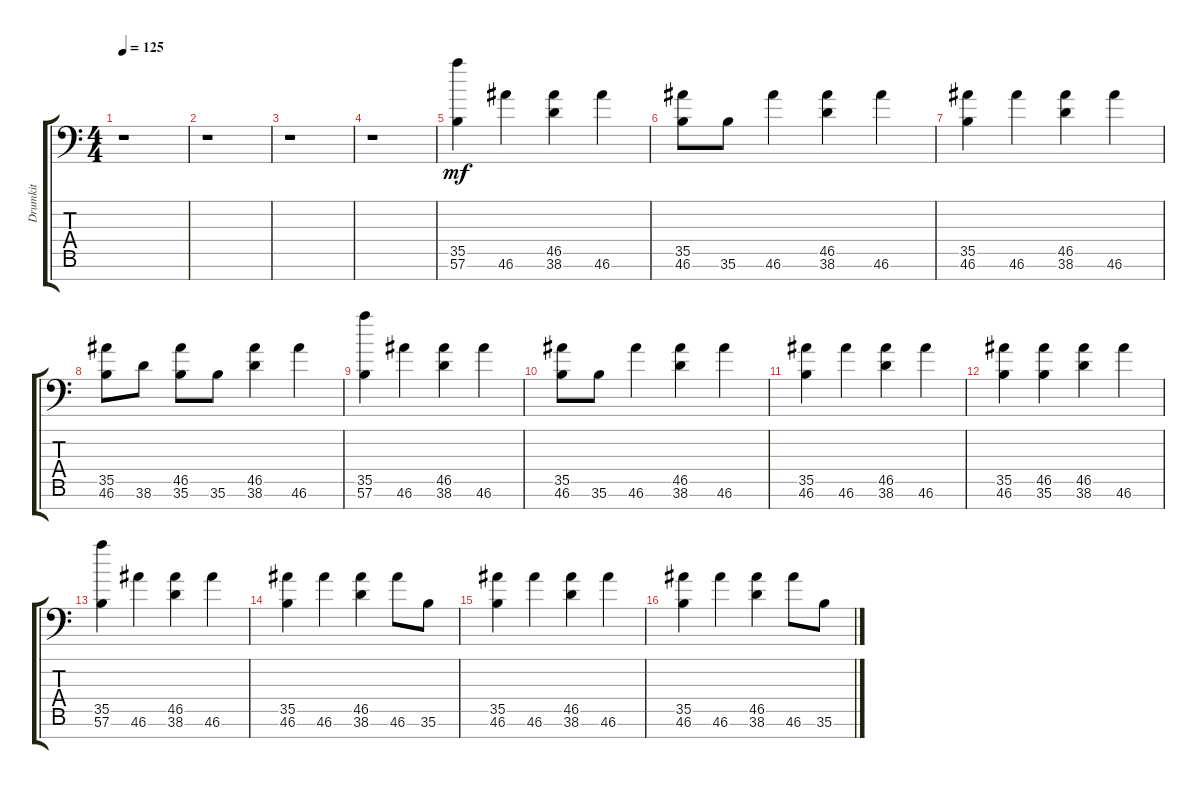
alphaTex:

\track ("Drumkit" "Drumkit") {instrument acousticgrandpiano}
\staff {score tabs}
\tuning (C-1 C-1 C-1 C-1 C-1 C-1 C-1) {hide}
\ts (4 4)
\tempo 125
\clef f4
\ks c
r.1{dy mf} |
r.1 |
r.1 |
r.1 |
(35.5 57.6).4 46.6.4 (46.5 38.6).4 46.6.4 |
(35.5 46.6).8 35.6.8 46.6.4 (46.5 38.6).4 46.6.4 |
(35.5 46.6).4 46.6.4 (46.5 38.6).4 46.6.4 |
(35.5 46.6).8 38.6.8 (46.5 35.6).8 35.6.8 (46.5 38.6).4 46.6.4 |
(35.5 57.6).4 46.6.4 (46.5 38.6).4 46.6.4 |
(35.5 46.6).8 35.6.8 46.6.4 (46.5 38.6).4 46.6.4 |
(35.5 46.6).4 46.6.4 (46.5 38.6).4 46.6.4 |
(35.5 46.6).4 (46.5 35.6).4 (46.5 38.6).4 46.6.4 |
(35.5 57.6).4 46.6.4 (46.5 38.6).4 46.6.4 |
(35.5 46.6).4 46.6.4 (46.5 38.6).4 46.6.8 35.6.8 |
(35.5 46.6).4 46.6.4 (46.5 38.6).4 46.6.4 |
(35.5 46.6).4 46.6.4 (46.5 38.6).4 46.6.8 35.6.8
